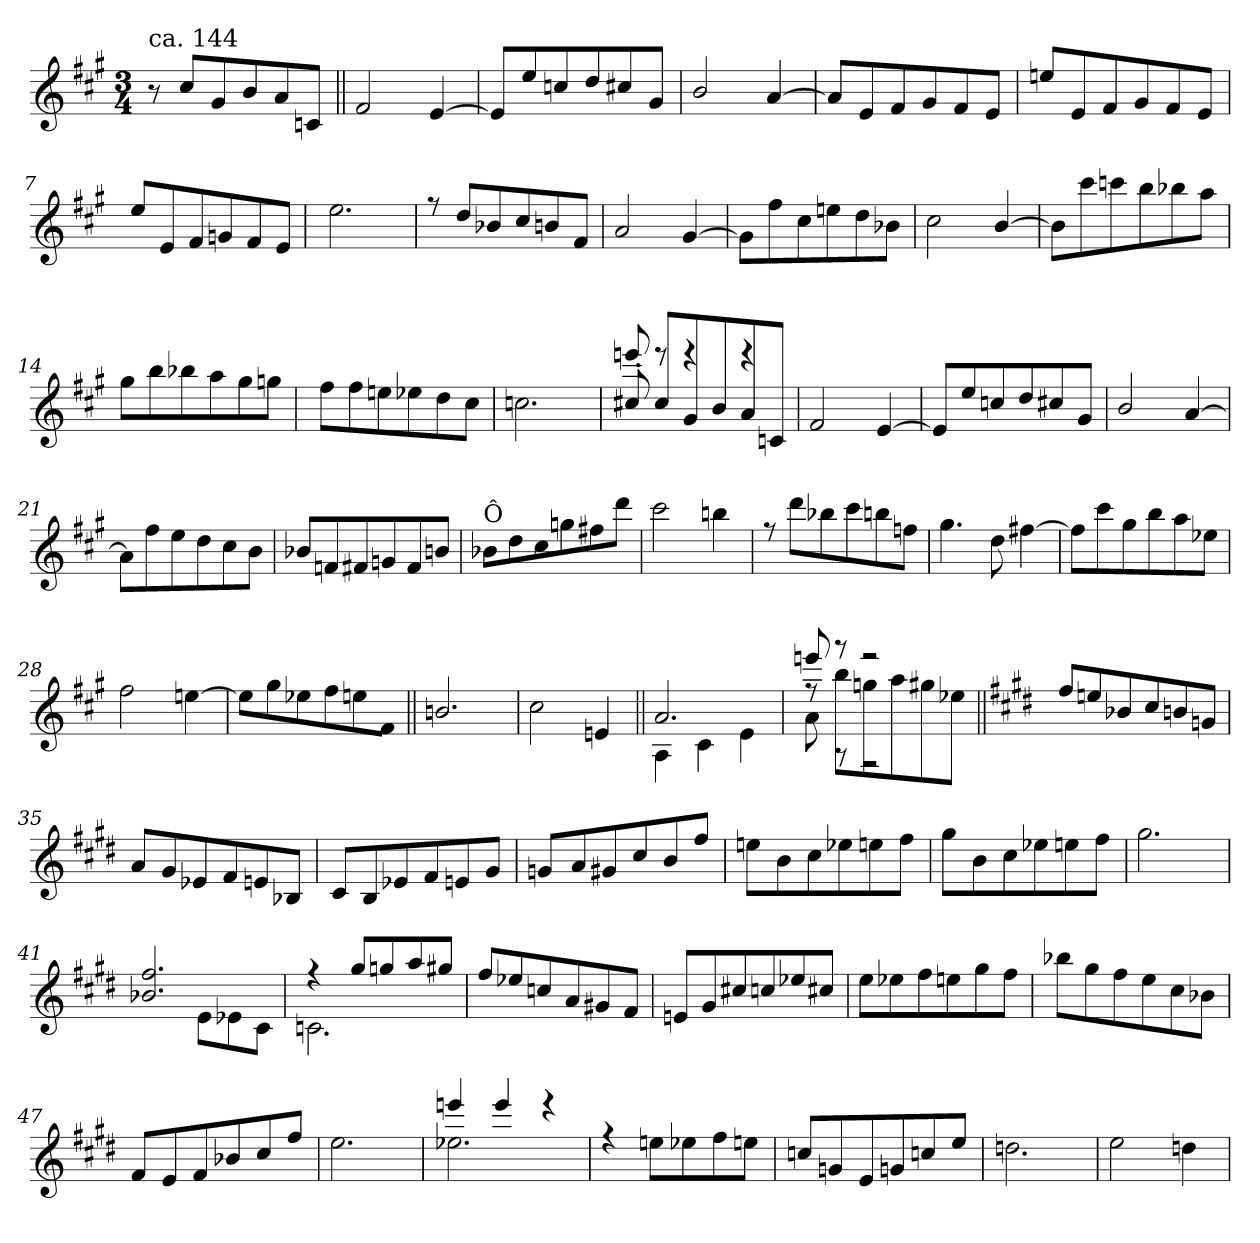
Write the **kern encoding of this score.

**kern
*part1
*staff1
*clefG2
*k[f#c#g#]
*A:
*M3/4
=1
!LO:TX:a:t=ca. 144
8r
8cc#/L
8g#/
8b/
8a/
8cn/J
=2||
*^
2f#/	2.ryy
[>4e/	.
=3	=3
8en/L]	2.ryy
8ee/	.
8ccn/	.
8dd/	.
8cc#X/	.
8g#/J	.
=4	=4
2b/	2.ryy
[>4a/	.
=5	=5
8a/L]	4ryy
8e/	.
8f#/	4ryy
8g#/	.
8f#/	4ryy
8e/J	.
!!LO:LB:g=z	!!
=6	=6
8een/L	2.ryy
8e/	.
8f#/	.
8g#/	.
8f#/	.
8e/J	.
=7	=7
8ee/L	2.Gn/yy
8e/	.
8f#/	.
8gn/	.
8f#/	.
8e/J	.
=8	=8
2.ee\	2.G#X/yy
=9	=9
8ree	2.ryy
8dd/L	.
8b-X/	.
8cc#/	.
8bn/	.
8f#/J	.
=10	=10
2a/	2.A/yy
[>4g#/	.
!!LO:LB:g=z	!!
=11	=11
8g#\L]	2.G#/yy
8ff#\	.
8cc#\	.
8een\	.
8dd\	.
8b-X\J	.
=12	=12
2cc#\	2.A/yy
[>4b/	.
=13	=13
8b\L]	2.G#/yy
8ccc#\	.
8cccn\	.
8bb\	.
8bb-X\	.
8aa\J	.
=14	=14
8gg#\L	2.F#/yy
8bb\	.
8bb-X\	.
8aa\	.
8gg#\	.
8ggn\J	.
=15	=15
8ff#\L	2.G#X/yy
8ff#\	.
8een\	.
8ee-X\	.
8dd\	.
8cc#\J	.
!!LO:LB:g=z	!!
=16	=16
2.ccn\	2.cn/yy
=17	=17
*	*^
8cc#X'</	8c#X/yy	8eeen!/
8cc#/L	8ryy	8reee
8g#/	4ryy	4reee
8b/	.	.
8a/	4ryy	4reee
8cn/J	.	.
*	*v	*v
=18	=18
2f#/	2.ryy
[>4e/	.
=19	=19
8en/L]	2.ryy
8ee/	.
8ccn/	.
8dd/	.
8cc#X/	.
8g#/J	.
=20	=20
2b/	2.ryy
[>4a/	.
!!LO:LB:g=z	!!
=21	=21
8a\L]	4ryy
8ff#\	.
8ee\	4ryy
8dd\	.
8cc#\	4ryy
8b\J	.
=22	=22
8b-X/L	2.ryy
8fn/	.
8f#X/	.
8gn/	.
8f#/	.
8bn/J	.
=23	=23
!LO:TX:a:t=Ô	!
8b-X\L	2.ryy
8dd\	.
8cc#\	.
8ggn\	.
8ff#X\	.
8ddd\J	.
=24	=24
2ccc#\	2.ryy
4bbn\	.
=25	=25
8ree	2.ryy
8ddd\L	.
8bb-X\	.
8ccc#\	.
8bbn\	.
8ffn\J	.
!!LO:LB:g=z	!!
=26	=26
4.gg#\	2.ryy
8dd\	.
[<4ff#X\	.
=27	=27
8ff#\L]	2.ryy
8ccc#\	.
8gg#\	.
8bb\	.
8aa\	.
8ee-X\J	.
=28	=28
2ff#\	2.ryy
[<4een\	.
=29	=29
8ee\L]	2.ryy
8gg#\	.
8ee-X\	.
8ff#\	.
8een\	.
8f#\J	.
=30||	=30||
2.bn/	2.ryy
=31	=31
2cc#\	2.ryy
4en/	.
!!LO:LB:g=z	!!
=32||	=32||
*	*^
2.a/	4A!\	2.ryy
.	4c#!\	.
.	4e!\	.
=33	=33	=33
*	*	*^
8ree	8a!\	8ryy	8eeen!/
8bb\L	8rA	8ryy	8rggg
8ggn\	2rG	4ryy	2rfff
8aa\	.	.	.
8gg#X\	.	4ryy	.
8ee-X\J	.	.	.
*v	*v	*v	*v
=34||
*k[f#c#g#d#]
*E:
*^
8ff#/L	2.g#X/yy
8een/	.
8b-X/	.
8cc#/	.
8bn/	.
8gn/J	.
=35	=35
8a/L	2.f#/yy
8g#/	.
8e-X/	.
8f#/	.
8en/	.
8B-X/J	.
=36	=36
8c#/L	2.e/yy
8B/	.
8e-X/	.
8f#/	.
8en/	.
8g#/J	.
!!LO:LB:g=z	!!
=37	=37
8gn/L	2.f#/yy
8a/	.
8g#X/	.
8cc#/	.
8b/	.
8ff#/J	.
=38	=38
8een\L	2.g#/yy
8b\	.
8cc#\	.
8ee-X\	.
8een\	.
8ff#\J	.
=39	=39
8gg#\L	2.e/yy
8b\	.
8cc#\	.
8ee-X\	.
8een\	.
8ff#\J	.
=40	=40
2.gg#\	2.ryy
=41	=41
*	*^
2.b-X/ 2.ff#/	4.ryy	2.ryy
.	8e!\L	.
.	8e-X!\	.
.	8c#!\J	.
!!LO:LB:g=z	!!	!!
=42	=42	=42
4ree	2.cn!\	2.ryy
8gg#/L	.	.
8ggn/	.	.
8aa/	.	.
8gg#X/J	.	.
*	*v	*v
=43	=43
8ff#/L	2.ryy
8ee-X/	.
8ccn/	.
8a/	.
8g#X/	.
8f#/J	.
=44	=44
8en/L	2.ryy
8g#/	.
8cc#X/	.
8ccn/	.
8ee-X/	.
8cc#X/J	.
=45	=45
8ee\L	2.ryy
8ee-X\	.
8ff#\	.
8een\	.
8gg#\	.
8ff#\J	.
=46	=46
8bb-X\L	2.ryy
8gg#\	.
8ff#\	.
8ee\	.
8cc#\	.
8b-X\J	.
!!LO:PB:g=z	!!
=47	=47
8f#/L	2.ryy
8e/	.
8f#/	.
8b-X/	.
8cc#/	.
8ff#/J	.
=48	=48
2.ee\	2.ryy
=49	=49
*	*^
2.ee-X\	4B/yy	4eeen!/
.	4e-X/yy 4f#/yy 4a/yy	4eee!/
.	4ryy	4rddd
*	*v	*v
=50	=50
4ree	2.ryy
8een\L	.
8ee-X\	.
8ff#\	.
8een\J	.
=51	=51
8ccn/L	2.ryy
8gn/	.
8e/	.
8gn/	.
8ccn/	.
8ee/J	.
=52	=52
2.ddn\	2.ryy
!!LO:LB:g=z	!!
=53	=53
2ee\	2.ryy
4ddn\	.
*v	*v
=
*-
